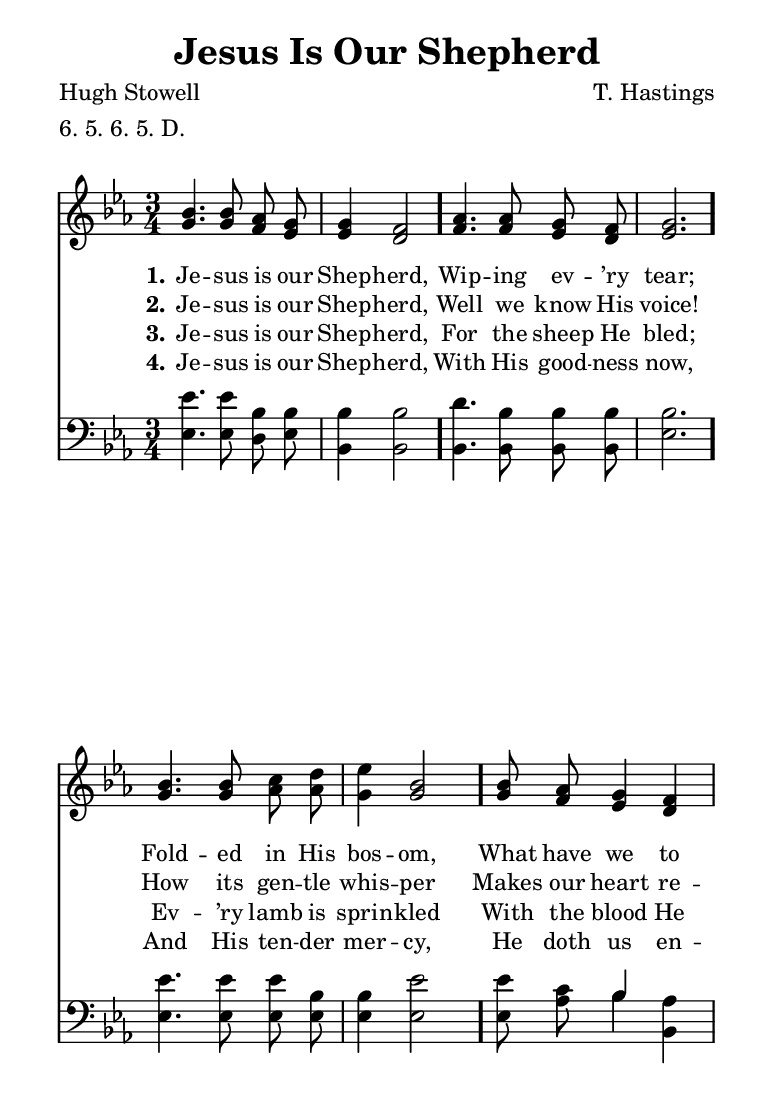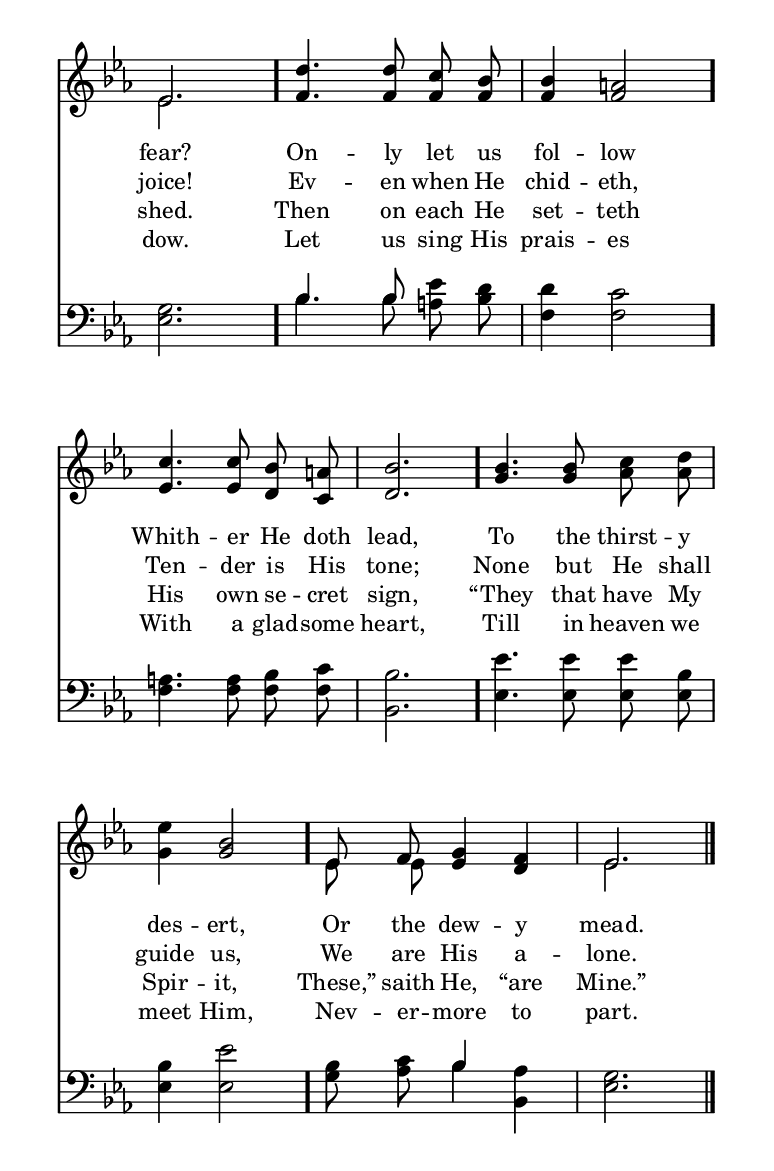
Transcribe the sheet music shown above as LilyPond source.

\include "common/global.ily"
\paper {
  \include "common/paper.ily"
  system-count = #(cond (is-eogsized 4) (#t #f))
}

\header{
  %children
  hymnnumber = "343"
  title = "Jesus Is Our Shepherd"
  tunename = "Broughton"
  meter = "6. 5. 6. 5. D."
  poet = "Hugh Stowell"
  composer = "T. Hastings"
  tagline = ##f
}

global = {
  \include "common/overrides.ily"
  \override Staff.TimeSignature.style = #'numbered
  \time 3/4
  \override Score.MetronomeMark.transparent = ##t % hide all fermata changes too
  \tempo 4=80
  \key ees \major
  \autoBeamOff
}

patternA = { c4. c8 c c | c4 c2 | }
patternB = { c4. c8 c c | c2. | }
patternC = { c8 c c4 c | c2. | }

notesSoprano = {
\global
\relative c'' {

  \changePitch \patternA { bes bes aes g | g f }
  \changePitch \patternB { aes aes g f | g }
  \changePitch \patternA { bes bes c d | ees bes }
  \changePitch \patternC { bes aes g f | ees }

  \changePitch \patternA { d' d c bes | bes a }
  \changePitch \patternB { c c bes a | bes }
  \changePitch \patternA { bes bes c d | ees bes }
  \changePitch \patternC { ees, f g f | ees }

  \bar "|."

}
}

notesAlto = {
\global
\relative e' {

  \changePitch \patternA { g g f ees | ees d }
  \changePitch \patternB { f f ees d | ees }
  \changePitch \patternA { g g aes aes | g g }
  \changePitch \patternC { g f ees d | ees }

  \changePitch \patternA { f f f f | f f }
  \changePitch \patternB { ees ees d c | d }
  \changePitch \patternA { g g aes aes | g g }
  \changePitch \patternC { ees ees ees d | ees }

}
}

notesTenor = {
\global
\relative a' {

  \changePitch \patternA { ees ees bes bes | bes bes }
  \changePitch \patternB { d bes bes bes | bes }
  \changePitch \patternA { ees ees ees bes | bes ees }
  \changePitch \patternC { ees c bes aes | g }

  \changePitch \patternA { bes bes ees d | d c }
  \changePitch \patternB { a a bes c | bes }
  \changePitch \patternA { ees ees ees bes | bes ees }
  \changePitch \patternC { bes c bes aes | g }

}
}

notesBass = {
\global
\relative f {

  \changePitch \patternA { ees ees d ees | bes bes }
  \changePitch \patternB { bes bes bes bes | ees }
  \changePitch \patternA { ees ees ees ees | ees ees }
  \changePitch \patternC { ees aes bes bes, | ees }

  \changePitch \patternA { bes' bes a bes | f f }
  \changePitch \patternB { f f f f | bes, }
  \changePitch \patternA { ees ees ees ees | ees ees }
  \changePitch \patternC { g aes bes bes, | ees }

}
}

wordsA = \lyricmode {
\set stanza = "1."

Je -- sus is our Shep -- herd, \bar "."
Wip -- ing ev -- ’ry tear; \bar "."
Fold -- ed in His bos -- om, \bar "."
What have we to fear? \bar "."
On -- ly let us fol -- low \bar "."
Whith -- er He doth lead, \bar "."
To the thirst -- y des -- ert, \bar "."
Or the dew -- y mead. \bar "."

}

wordsB = \lyricmode {
\set stanza = "2."

Je -- sus is our Shep -- herd,
Well we know His voice!
How its gen -- tle whis -- per
Makes our heart re -- joice!
Ev -- en when He chid -- eth,
Ten -- der is His tone;
None but He shall guide us,
We are His a -- lone.

}

wordsC = \lyricmode {
\set stanza = "3."

Je -- sus is our Shep -- herd,
For the sheep He bled;
Ev -- ’ry lamb is sprin -- kled
With the blood He shed.
Then on each He set -- teth
His own se -- cret sign,
“They that have My Spir -- it,
These,” saith He, “are Mine.”

}

wordsD = \lyricmode {
\set stanza = "4."

Je -- sus is our Shep -- herd,
With His good -- ness now,
And His ten -- der mer -- cy,
He doth us en -- dow.
Let us sing His prais -- es
With a glad -- some heart,
Till in heaven we meet Him,
Nev -- er -- more to part.

}

\score {
  \context ChoirStaff <<
    \context Staff = upper <<
      \set Staff.autoBeaming = ##f
      \set ChoirStaff.systemStartDelimiter = #'SystemStartBar
      \set ChoirStaff.printPartCombineTexts = ##f
      \partcombine #'(2 . 9) \notesSoprano \notesAlto
      \context NullVoice = sopranos { \voiceOne << \notesSoprano >> }
      \context NullVoice = altos { \voiceTwo << \notesAlto >> }
      \context Lyrics = one   \lyricsto sopranos \wordsA
      \context Lyrics = two   \lyricsto sopranos \wordsB
      \context Lyrics = three \lyricsto sopranos \wordsC
      \context Lyrics = four  \lyricsto sopranos \wordsD
    >>
    \context Staff = men <<
      \set Staff.autoBeaming = ##f
      \clef bass
      \set ChoirStaff.printPartCombineTexts = ##f
      \partcombine #'(2 . 9) \notesTenor \notesBass
      \context NullVoice = tenors { \voiceOne << \notesTenor >> }
      \context NullVoice = basses { \voiceTwo << \notesBass >> }
    >>
  >>
  \layout {
    \include "common/layout.ily"
  }
  \midi{
    \include "common/midi.ily"
  }
}

\version "2.19.49"  % necessary for upgrading to future LilyPond versions.

% vi:set et ts=2 sw=2 ai nocindent syntax=lilypond:
